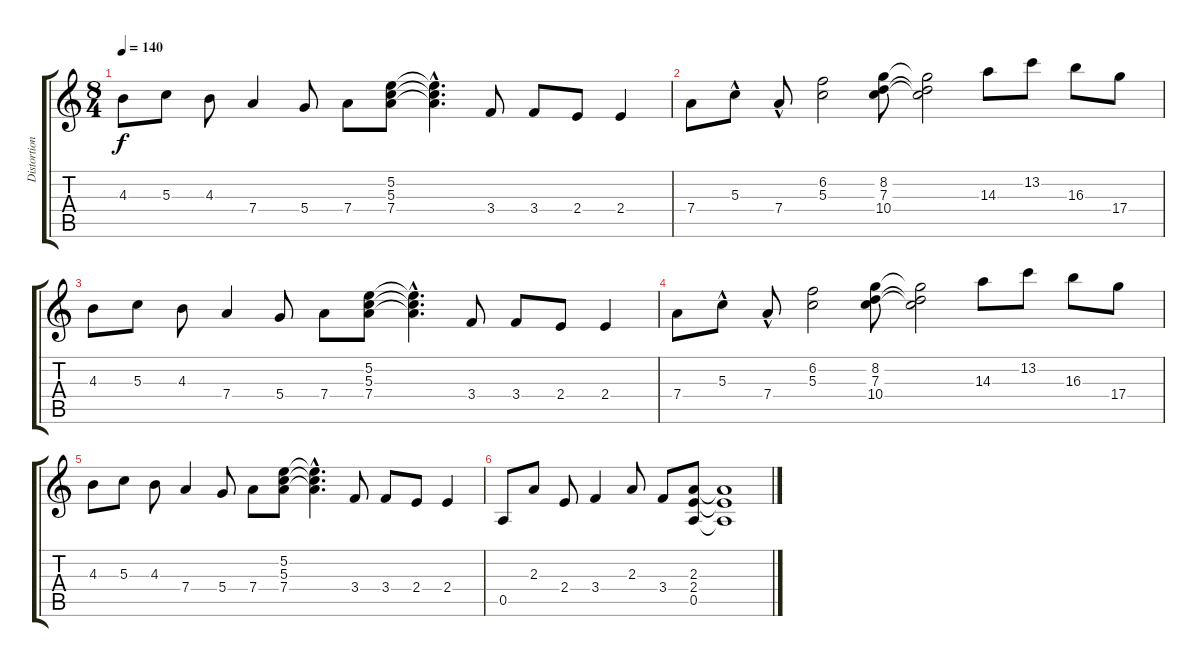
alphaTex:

\track ("Distortion Guitar" "Distortion") {instrument distortionguitar}
\staff {score tabs}
\tuning (E4 B3 G3 D3 A2 D2) {hide}
\ts (8 4)
\tempo 140
\clef g2
\ks c
4.3.8{dy f} 5.3.8 4.3.8 7.4.4 5.4.8 7.4.8 (5.2 5.3 7.4).8 (5.2{hac t} 5.3{hac t} 7.4{hac t}).4{d} 3.4.8 3.4.8 2.4.8 2.4.4 |
7.4.8 5.3{hac}.8 7.4{hac}.8 (6.2 5.3).2 (8.2 7.3 10.4).8 (8.2{t} 7.3{t} 10.4{t}).2 14.3.8 13.2.8 16.3.8 17.4.8 |
4.3.8 5.3.8 4.3.8 7.4.4 5.4.8 7.4.8 (5.2 5.3 7.4).8 (5.2{hac t} 5.3{hac t} 7.4{hac t}).4{d} 3.4.8 3.4.8 2.4.8 2.4.4 |
7.4.8 5.3{hac}.8 7.4{hac}.8 (6.2 5.3).2 (8.2 7.3 10.4).8 (8.2{t} 7.3{t} 10.4{t}).2 14.3.8 13.2.8 16.3.8 17.4.8 |
4.3.8 5.3.8 4.3.8 7.4.4 5.4.8 7.4.8 (5.2 5.3 7.4).8 (5.2{hac t} 5.3{hac t} 7.4{hac t}).4{d} 3.4.8 3.4.8 2.4.8 2.4.4 |
0.5.8 2.3.8 2.4.8 3.4.4 2.3.8 3.4.8 (2.3 2.4 0.5).8 (2.3{t} 2.4{t} 0.5{t}).1
